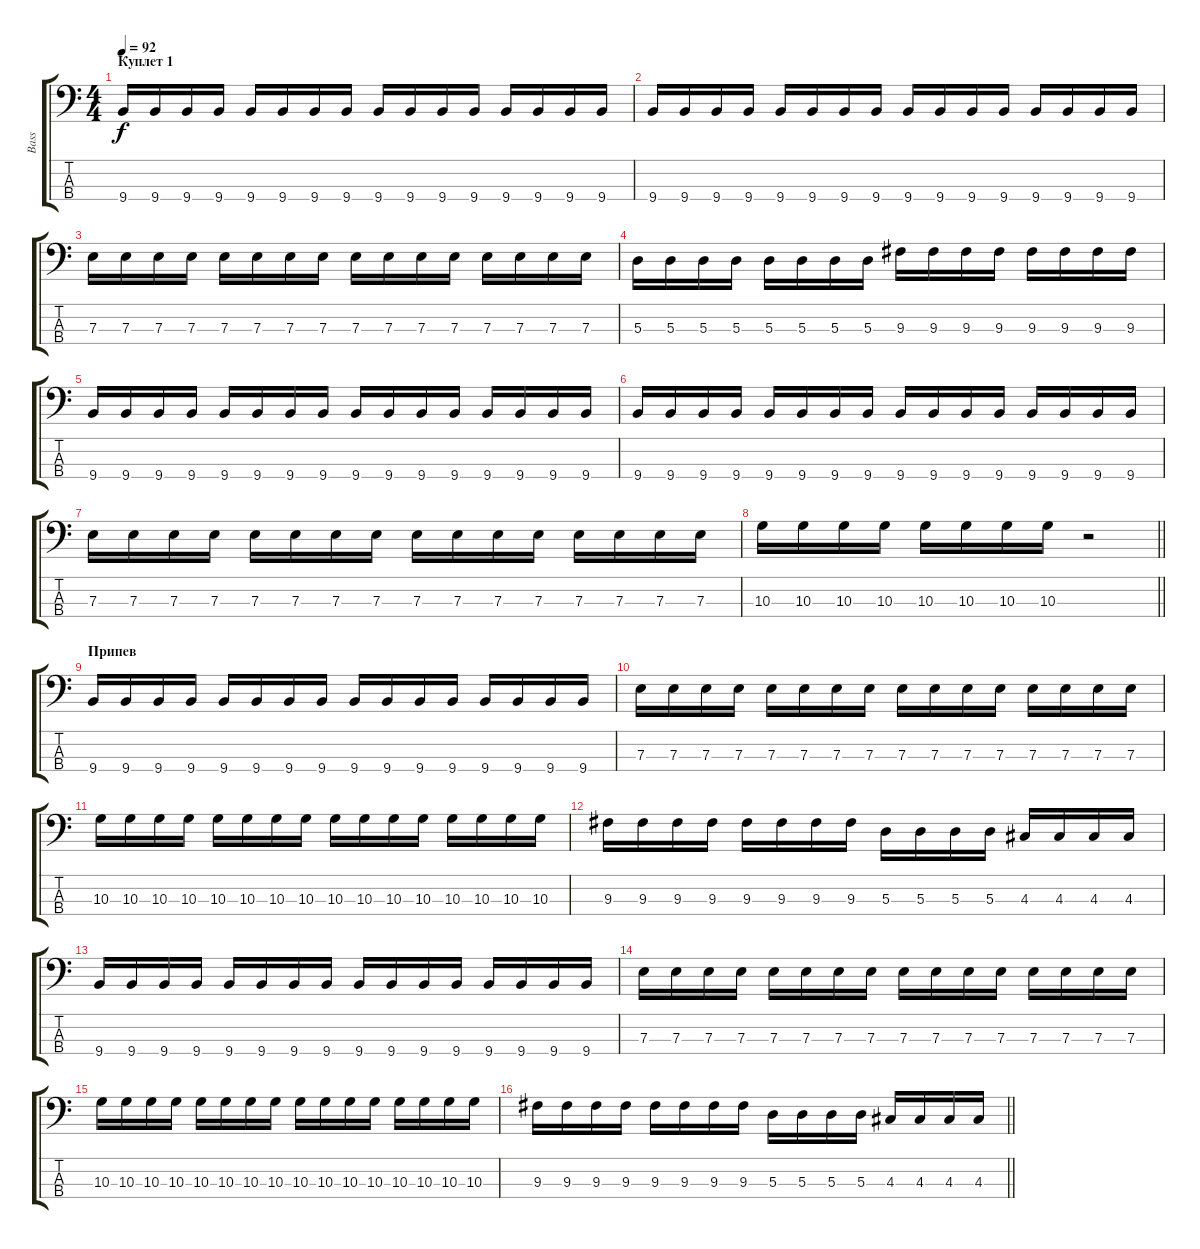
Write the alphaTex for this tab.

\track ("Bass" "Bass") {instrument electricbassfinger}
\staff {score tabs}
\tuning (G2 D2 A1 D1) {hide}
\ts (4 4)
\section ("" "Куплет 1")
\tempo 92
\clef f4
\ks c
9.4.16{dy f} 9.4.16 9.4.16 9.4.16 9.4.16 9.4.16 9.4.16 9.4.16 9.4.16 9.4.16 9.4.16 9.4.16 9.4.16 9.4.16 9.4.16 9.4.16 |
9.4.16 9.4.16 9.4.16 9.4.16 9.4.16 9.4.16 9.4.16 9.4.16 9.4.16 9.4.16 9.4.16 9.4.16 9.4.16 9.4.16 9.4.16 9.4.16 |
7.3.16 7.3.16 7.3.16 7.3.16 7.3.16 7.3.16 7.3.16 7.3.16 7.3.16 7.3.16 7.3.16 7.3.16 7.3.16 7.3.16 7.3.16 7.3.16 |
5.3.16 5.3.16 5.3.16 5.3.16 5.3.16 5.3.16 5.3.16 5.3.16 9.3.16 9.3.16 9.3.16 9.3.16 9.3.16 9.3.16 9.3.16 9.3.16 |
9.4.16 9.4.16 9.4.16 9.4.16 9.4.16 9.4.16 9.4.16 9.4.16 9.4.16 9.4.16 9.4.16 9.4.16 9.4.16 9.4.16 9.4.16 9.4.16 |
9.4.16 9.4.16 9.4.16 9.4.16 9.4.16 9.4.16 9.4.16 9.4.16 9.4.16 9.4.16 9.4.16 9.4.16 9.4.16 9.4.16 9.4.16 9.4.16 |
7.3.16 7.3.16 7.3.16 7.3.16 7.3.16 7.3.16 7.3.16 7.3.16 7.3.16 7.3.16 7.3.16 7.3.16 7.3.16 7.3.16 7.3.16 7.3.16 |
\barLineRight lightlight
10.3.16 10.3.16 10.3.16 10.3.16 10.3.16 10.3.16 10.3.16 10.3.16 r.2 |
\section ("" "Припев")
9.4.16 9.4.16 9.4.16 9.4.16 9.4.16 9.4.16 9.4.16 9.4.16 9.4.16 9.4.16 9.4.16 9.4.16 9.4.16 9.4.16 9.4.16 9.4.16 |
7.3.16 7.3.16 7.3.16 7.3.16 7.3.16 7.3.16 7.3.16 7.3.16 7.3.16 7.3.16 7.3.16 7.3.16 7.3.16 7.3.16 7.3.16 7.3.16 |
10.3.16 10.3.16 10.3.16 10.3.16 10.3.16 10.3.16 10.3.16 10.3.16 10.3.16 10.3.16 10.3.16 10.3.16 10.3.16 10.3.16 10.3.16 10.3.16 |
9.3.16 9.3.16 9.3.16 9.3.16 9.3.16 9.3.16 9.3.16 9.3.16 5.3.16 5.3.16 5.3.16 5.3.16 4.3.16 4.3.16 4.3.16 4.3.16 |
9.4.16 9.4.16 9.4.16 9.4.16 9.4.16 9.4.16 9.4.16 9.4.16 9.4.16 9.4.16 9.4.16 9.4.16 9.4.16 9.4.16 9.4.16 9.4.16 |
7.3.16 7.3.16 7.3.16 7.3.16 7.3.16 7.3.16 7.3.16 7.3.16 7.3.16 7.3.16 7.3.16 7.3.16 7.3.16 7.3.16 7.3.16 7.3.16 |
10.3.16 10.3.16 10.3.16 10.3.16 10.3.16 10.3.16 10.3.16 10.3.16 10.3.16 10.3.16 10.3.16 10.3.16 10.3.16 10.3.16 10.3.16 10.3.16 |
\barLineRight lightlight
9.3.16 9.3.16 9.3.16 9.3.16 9.3.16 9.3.16 9.3.16 9.3.16 5.3.16 5.3.16 5.3.16 5.3.16 4.3.16 4.3.16 4.3.16 4.3.16
